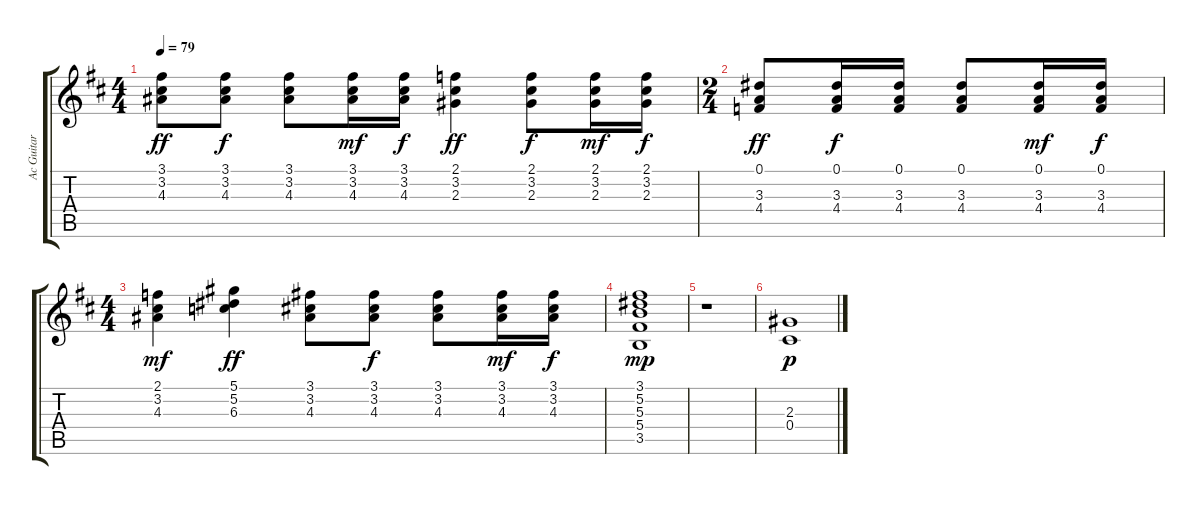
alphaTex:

\track ("Ac Guitar" "Ac Guitar") {instrument acousticguitarsteel}
\staff {score tabs}
\tuning (Eb4 Bb3 Gb3 Db3 Ab2 Eb2) {hide}
\ts (4 4)
\tempo 79
\clef g2
\ks d
(3.1 3.2 4.3).8{dy ff} (3.1 3.2 4.3).8{dy f} (3.1 3.2 4.3).8 (3.1 3.2 4.3).16{dy mf} (3.1 3.2 4.3).16{dy f} (2.1 3.2 2.3).4{dy ff} (2.1 3.2 2.3).8{dy f} (2.1 3.2 2.3).16{dy mf} (2.1 3.2 2.3).16{dy f} |
\ts (2 4)
(0.1 3.3 4.4).8{dy ff} (0.1 3.3 4.4).16{dy f} (0.1 3.3 4.4).16 (0.1 3.3 4.4).8 (0.1 3.3 4.4).16{dy mf} (0.1 3.3 4.4).16{dy f} |
\ts (4 4)
(2.1 3.2 4.3).4{dy mf} (5.1 5.2 6.3).4{dy ff} (3.1 3.2 4.3).8 (3.1 3.2 4.3).8{dy f} (3.1 3.2 4.3).8 (3.1 3.2 4.3).16{dy mf} (3.1 3.2 4.3).16{dy f} |
(3.1 5.2 5.3 5.4 3.5).1{dy mp} |
r.1 |
(2.3 0.4).1{dy p}
